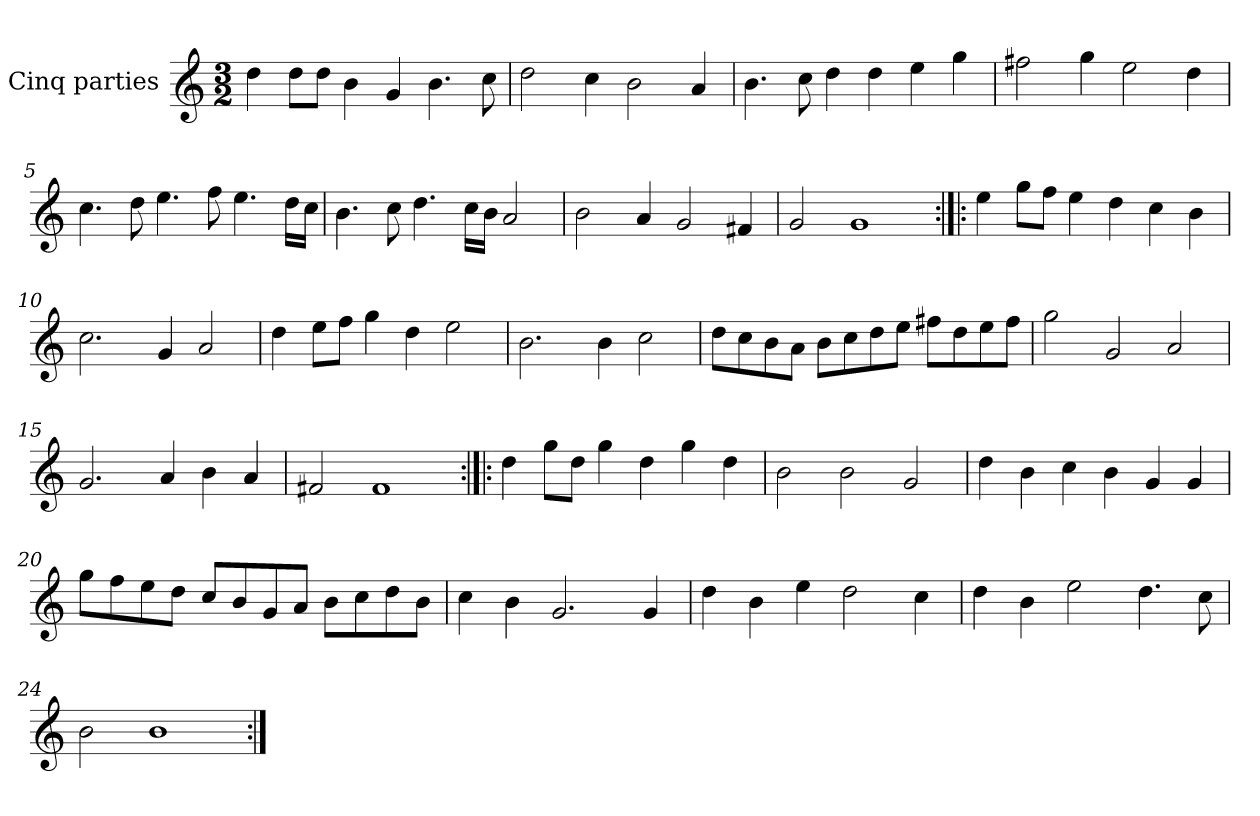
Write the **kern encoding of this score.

**kern
*part1
*staff1
*I"Cinq parties
*clefG2
*k[]
*M3/2
*MM180
=1
4dd\
8dd\L
8dd\J
4b\
4g/
4.b\
8cc\
=2
2dd\
4cc\
2b\
4a/
=3
4.b\
8cc\
4dd\
4dd\
4ee\
4gg\
=4
2ff#X\
4gg\
2ee\
4dd\
=5
4.cc\
8dd\
4.ee\
8ff\
4.ee\
16dd\LL
16cc\JJ
=6
4.b\
8cc\
4.dd\
16cc\LL
16b\JJ
2a/
=7
2b\
4a/
2g/
4f#X/
=8
2g/
1g
=9:|!|:
4ee\
8gg\L
8ff\J
4ee\
4dd\
4cc\
4b\
=10
2.cc\
4g/
2a/
=11
4dd\
8ee\L
8ff\J
4gg\
4dd\
2ee\
=12
2.b\
4b\
2cc\
=13
8dd\L
8cc\
8b\
8a\J
8b\L
8cc\
8dd\
8ee\J
8ff#X\L
8dd\
8ee\
8ff#\J
=14
2gg\
2g/
2a/
=15
2.g/
4a/
4b\
4a/
=16
2f#X/
1f#
=17:|!|:
4dd\
8gg\L
8dd\J
4gg\
4dd\
4gg\
4dd\
=18
2b\
2b\
2g/
=19
4dd\
4b\
4cc\
4b\
4g/
4g/
=20
8gg\L
8ff\
8ee\
8dd\J
8cc/L
8b/
8g/
8a/J
8b\L
8cc\
8dd\
8b\J
=21
4cc\
4b\
2.g/
4g/
=22
4dd\
4b\
4ee\
2dd\
4cc\
=23
4dd\
4b\
2ee\
4.dd\
8cc\
=24
2b\
1b
=:|!
*-
